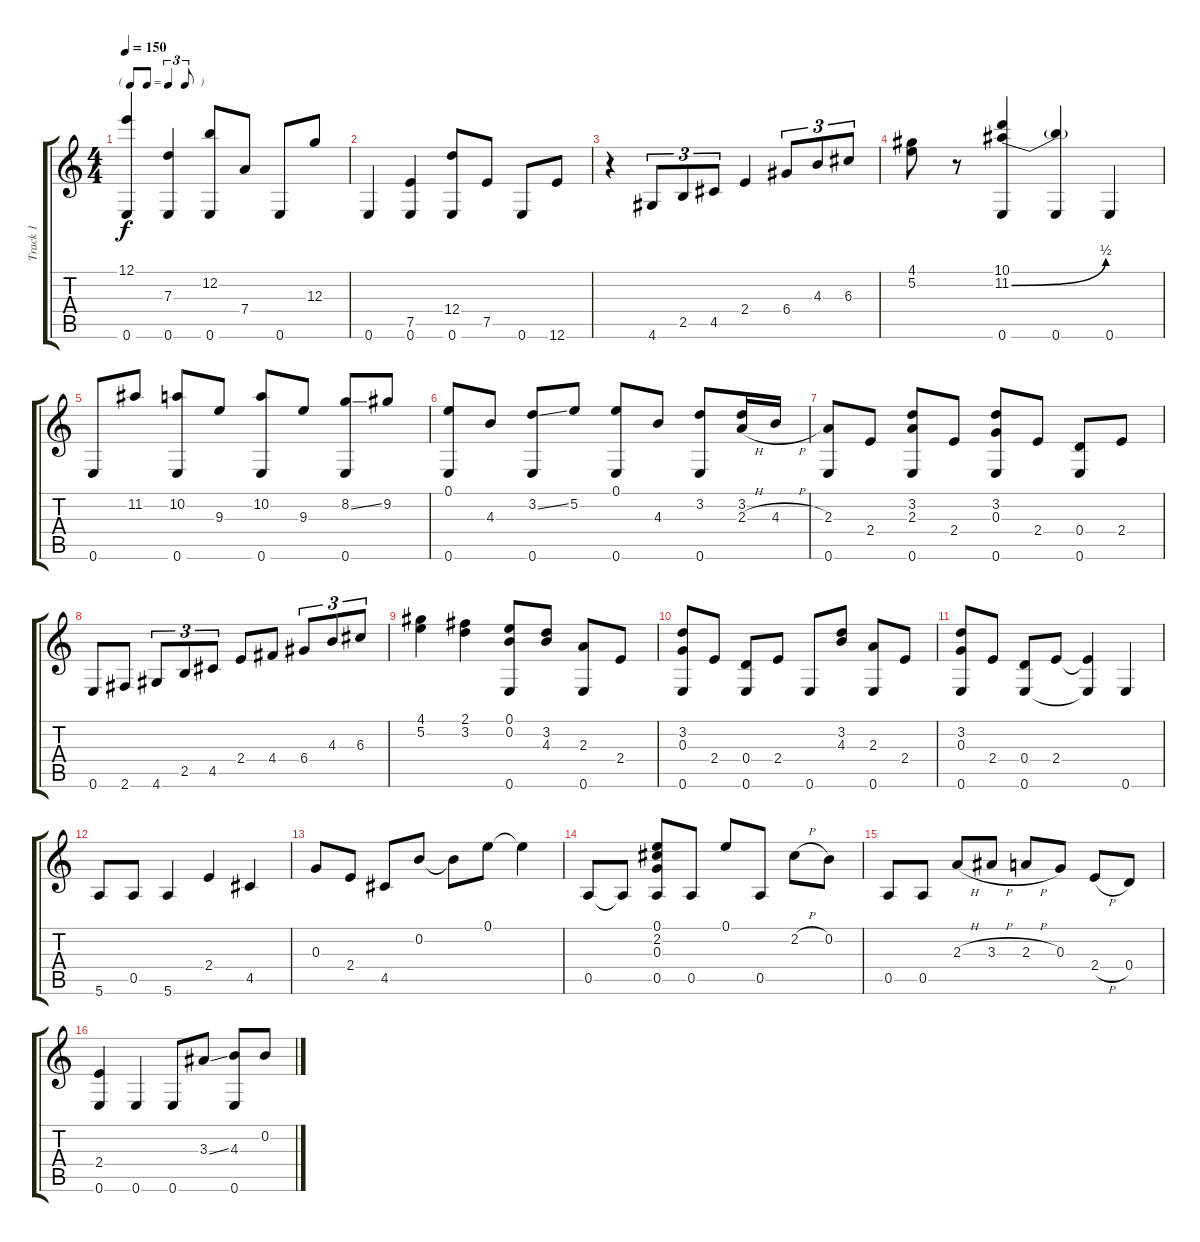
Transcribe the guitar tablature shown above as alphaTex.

\track ("Track 1" "Track 1") {instrument acousticguitarsteel}
\staff {score tabs}
\tuning (E4 B3 G3 D3 A2 E2) {hide}
\ts (4 4)
\tf triplet8th
\tempo 150
\clef g2
\ks c
(12.1 0.6).4{dy f} (7.3 0.6).4 (12.2 0.6).8 7.4.8 0.6.8 12.3.8 |
0.6.4 (7.5 0.6).4 (12.4 0.6).8 7.5.8 0.6.8 12.6.8 |
r.4 4.6.8{tu (3 2)} 2.5.8{tu (3 2)} 4.5.8{tu (3 2)} 2.4.4 6.4.8{tu (3 2)} 4.3.8{tu (3 2)} 6.3.8{tu (3 2)} |
(4.1 5.2).8 r.8 (10.1 11.2{be (bend 0 0 60 2)} 0.6).4 (11.2{t} 0.6).4 0.6.4 |
0.6.8 11.2.8 (10.2 0.6).8 9.3.8 (10.2 0.6).8 9.3.8 (8.2{ss} 0.6).8 9.2.8 |
(0.1 0.6).8 4.3.8 (3.2{ss} 0.6).8 5.2.8 (0.1 0.6).8 4.3.8 (3.2 0.6).8 (3.2 2.3{h}).16 4.3{h}.16 |
(2.3 0.6).8 2.4.8 (3.2 2.3 0.6).8 2.4.8 (3.2 0.3 0.6).8 2.4.8 (0.4 0.6).8 2.4.8 |
0.6.8 2.6.8 4.6.8{tu (3 2)} 2.5.8{tu (3 2)} 4.5.8{tu (3 2)} 2.4.8 4.4.8 6.4.8{tu (3 2)} 4.3.8{tu (3 2)} 6.3.8{tu (3 2)} |
(4.1 5.2).4 (2.1 3.2).4 (0.1 0.2 0.6).8 (3.2 4.3).8 (2.3 0.6).8 2.4.8 |
(3.2 0.3 0.6).8 2.4.8 (0.4 0.6).8 2.4.8 0.6.8 (3.2 4.3).8 (2.3 0.6).8 2.4.8 |
(3.2 0.3 0.6).8 2.4.8 (0.4 0.6).8 2.4.8 (2.4{t} 0.6{t}).4 0.6.4 |
5.6.8 0.5.8 5.6.4 2.4.4 4.5.4 |
0.3.8 2.4.8 4.5.8 0.2.8 0.2{t}.8 0.1.8 0.1{t}.4 |
0.5.8 0.5{t}.8 (0.1 2.2 0.3 0.5).8 0.5.8 0.1.8 0.5.8 2.2{h}.8 0.2.8 |
0.5.8 0.5.8 2.3{h}.8 3.3{h}.8 2.3{h}.8 0.3.8 2.4{h}.8 0.4.8 |
(2.4 0.6).4 0.6.4 0.6.8 3.3{ss}.8 (4.3 0.6).8 0.2.8
